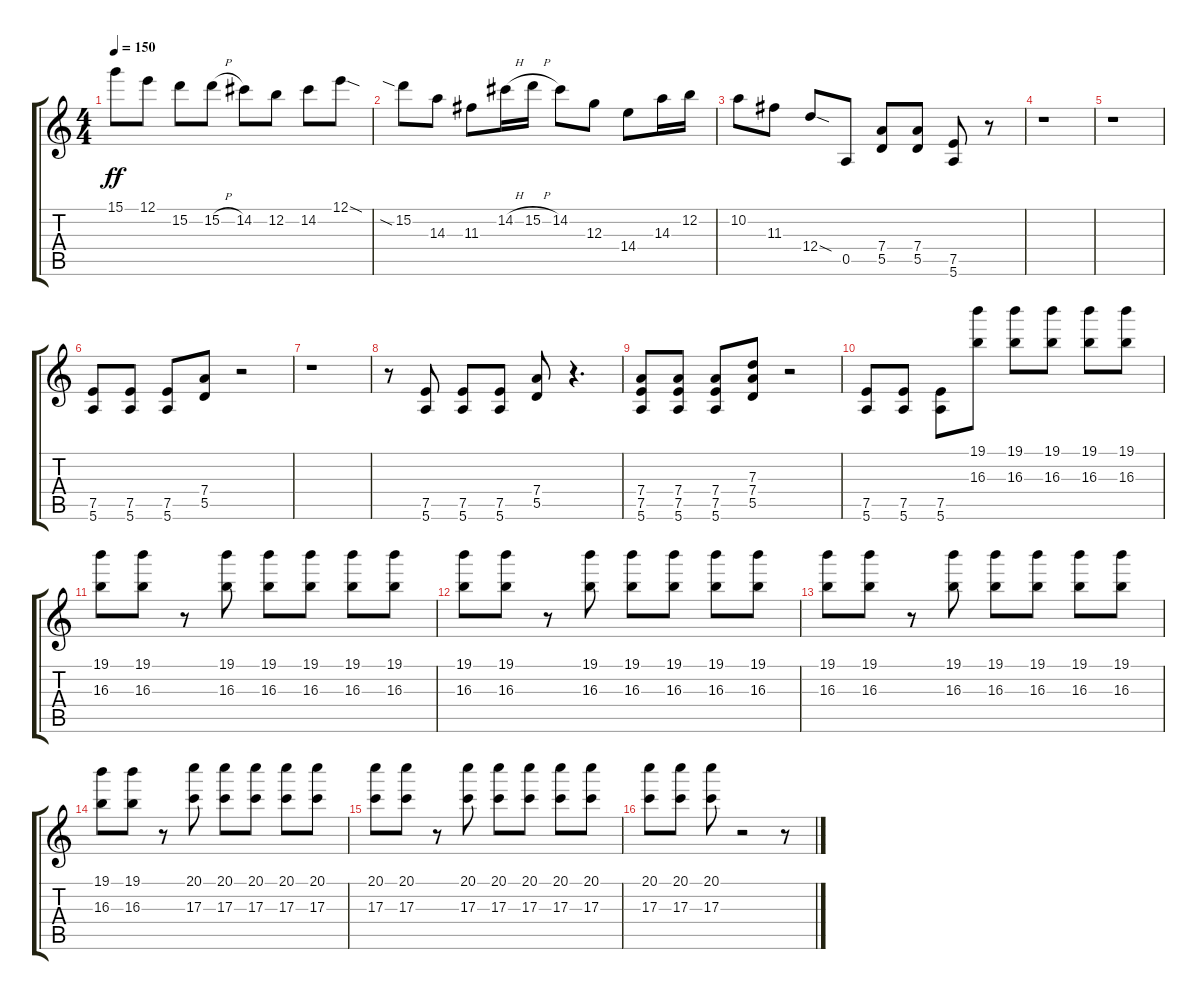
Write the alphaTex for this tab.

\track "" {instrument distortionguitar}
\staff {score tabs}
\tuning (E4 B3 G3 D3 A2 E2) {hide}
\ts (4 4)
\tempo 150
\clef g2
\ks c
15.1.8{dy ff} 12.1.8 15.2.8 15.2{h}.8 14.2.8 12.2.8 14.2.8 12.1{sod}.8 |
15.2{sia}.8 14.3.8 11.3.8 14.2{h}.16 15.2{h}.16 14.2.8 12.3.8 14.4.8 14.3.16 12.2.16 |
10.2.8 11.3.8 12.4{sod}.8 0.5.8 (7.4 5.5).8 (7.4 5.5).8 (7.5 5.6).8 r.8 |
r.1 |
r.1 |
(7.5 5.6).8 (7.5 5.6).8 (7.5 5.6).8 (7.4 5.5).8 r.2 |
r.1 |
r.8 (7.5 5.6).8 (7.5 5.6).8 (7.5 5.6).8 (7.4 5.5).8 r.4{d} |
(7.4 7.5 5.6).8 (7.4 7.5 5.6).8 (7.4 7.5 5.6).8 (7.3 7.4 5.5).8 r.2 |
(7.5 5.6).8 (7.5 5.6).8 (7.5 5.6).8 (19.1 16.3).8 (19.1 16.3).8 (19.1 16.3).8 (19.1 16.3).8 (19.1 16.3).8 |
(19.1 16.3).8 (19.1 16.3).8 r.8 (19.1 16.3).8 (19.1 16.3).8 (19.1 16.3).8 (19.1 16.3).8 (19.1 16.3).8 |
(19.1 16.3).8 (19.1 16.3).8 r.8 (19.1 16.3).8 (19.1 16.3).8 (19.1 16.3).8 (19.1 16.3).8 (19.1 16.3).8 |
(19.1 16.3).8 (19.1 16.3).8 r.8 (19.1 16.3).8 (19.1 16.3).8 (19.1 16.3).8 (19.1 16.3).8 (19.1 16.3).8 |
(19.1 16.3).8 (19.1 16.3).8 r.8 (20.1 17.3).8 (20.1 17.3).8 (20.1 17.3).8 (20.1 17.3).8 (20.1 17.3).8 |
(20.1 17.3).8 (20.1 17.3).8 r.8 (20.1 17.3).8 (20.1 17.3).8 (20.1 17.3).8 (20.1 17.3).8 (20.1 17.3).8 |
(20.1 17.3).8 (20.1 17.3).8 (20.1 17.3).8 r.2 r.8
